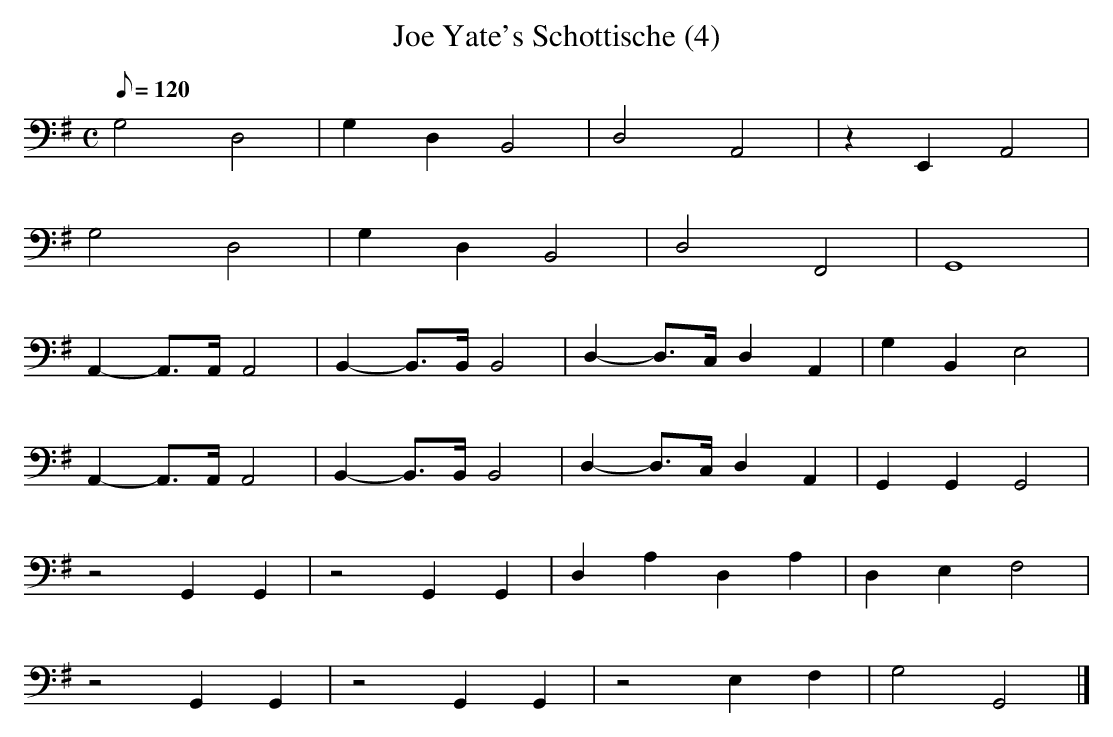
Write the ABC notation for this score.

X:1
T:Joe Yate's Schottische (4)
M:C
L:1/8
Q:120
K:G
V:4 clef=bass
G,4D,4|G,2D,2B,,4|D,4A,,4|z2E,,2A,,4|
G,4D,4|G,2D,2B,,4|D,4F,,4|G,,8|
A,,2-A,,>A,,A,,4|B,,2-B,,>B,,B,,4|D,2-D,>C,D,2A,,2|G,2B,,2E,4|
A,,2-A,,>A,,A,,4|B,,2-B,,>B,,B,,4|D,2-D,>C,D,2A,,2|G,,2G,,2G,,4|
z4G,,2G,,2|z4G,,2G,,2|D,2A,2D,2A,2|D,2E,2F,4|
z4G,,2G,,2|z4G,,2G,,2|z4E,2F,2|G,4G,,4|]
